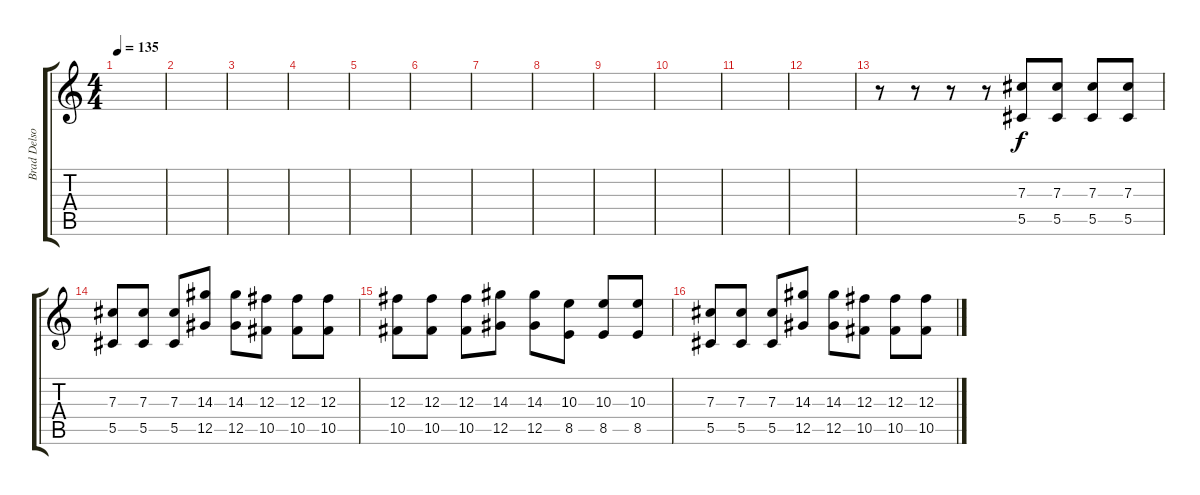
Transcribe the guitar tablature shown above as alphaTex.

\track ("Brad Delson (Main Guitar)" "Brad Delso") {instrument distortionguitar}
\staff {score tabs}
\tuning (Eb4 Bb3 Gb3 Db3 Ab2 Db2) {hide}
\ts (4 4)
\tempo 135
\clef g2
\ks c
|
|
|
|
|
|
|
|
|
|
|
|
r.8 r.8 r.8 r.8 (7.3 5.5).8 (7.3 5.5).8 (7.3 5.5).8 (7.3 5.5).8 |
(7.3 5.5).8 (7.3 5.5).8 (7.3 5.5).8 (14.3 12.5).8 (14.3 12.5).8 (12.3 10.5).8 (12.3 10.5).8 (12.3 10.5).8 |
(12.3 10.5).8 (12.3 10.5).8 (12.3 10.5).8 (14.3 12.5).8 (14.3 12.5).8 (10.3 8.5).8 (10.3 8.5).8 (10.3 8.5).8 |
(7.3 5.5).8 (7.3 5.5).8 (7.3 5.5).8 (14.3 12.5).8 (14.3 12.5).8 (12.3 10.5).8 (12.3 10.5).8 (12.3 10.5).8
